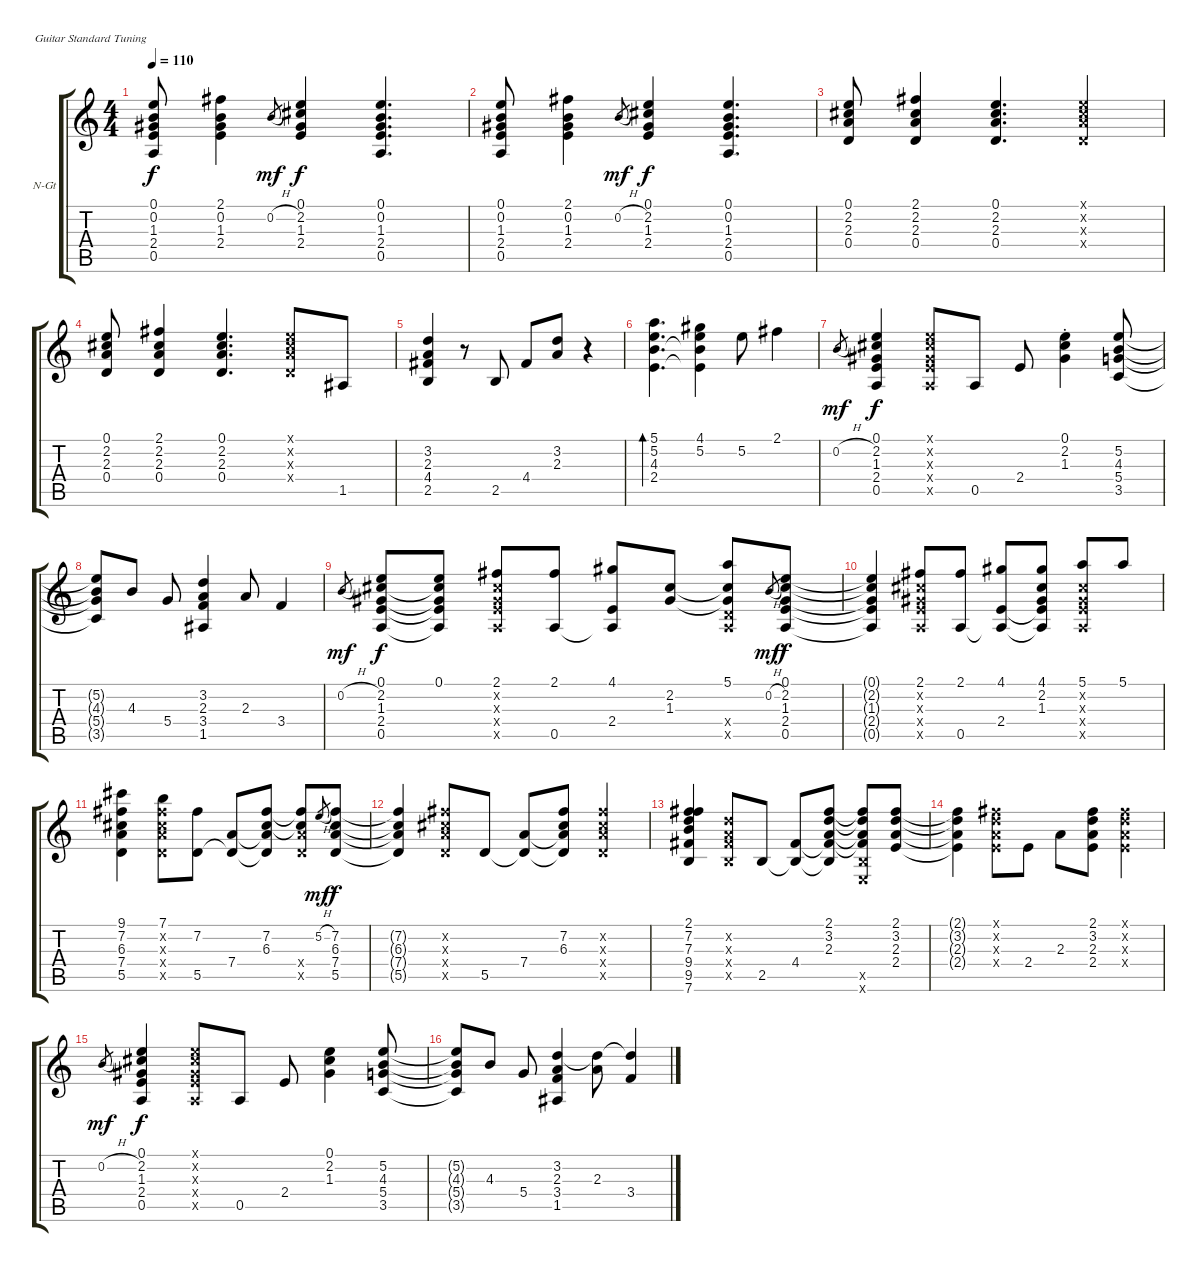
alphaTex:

\defaultSystemsLayout 4
\bracketExtendMode groupsimilarinstruments
\firstSystemTrackNameOrientation horizontal
\otherSystemsTrackNameOrientation horizontal
\track ("Nylon Guitar" "N-Gt") {instrument acousticguitarnylon}
\staff {score tabs}
\tuning (E4 B3 G3 D3 A2 E2)
\ts (4 4)
\tempo 110
\clef g2
\ks c
(0.1 0.2 1.3 2.4 0.5).8{dy f instrument acousticguitarnylon} (2.1 0.2 1.3 2.4).4 0.2{h}.8{gr dy mf} (0.1 2.2 1.3 2.4).4{dy f} (0.1 0.2 1.3 2.4 0.5).4{d} |
(0.1 0.2 1.3 2.4 0.5).8 (2.1 0.2 1.3 2.4).4 0.2{h}.8{gr dy mf} (0.1 2.2 1.3 2.4).4{dy f} (0.1 0.2 1.3 2.4 0.5).4{d} |
(0.1 2.2 2.3 0.4).8 (2.1 2.2 2.3 0.4).4 (0.1 2.2 2.3 0.4).4{d} (0.1{x} 2.2{x} 2.3{x} 0.4{x}).4 |
(0.1 2.2 2.3 0.4).8 (2.1 2.2 2.3 0.4).4 (0.1 2.2 2.3 0.4).4{d} (0.1{x} 2.2{x} 2.3{x} 0.4{x}).8 1.5.8 |
(3.2 2.3 4.4 2.5).4 r.8 2.5.8 4.4.8 (3.2 2.3).8 r.4 |
(5.1 5.2 4.3 2.4).4{d bd 120} (4.1 5.2 4.3{t} 2.4{t}).4 5.2.8 2.1.4 |
0.2{h}.8{gr dy mf} (0.1 2.2 1.3 2.4 0.5).4{dy f} (0.1{x} 2.2{x} 1.3{x} 2.4{x} 0.5{x}).8 0.5.8 2.4.8 (0.1{st} 2.2{st} 1.3{st}).4 (5.2 4.3 5.4 3.5).8 |
(5.2{t} 4.3{t} 5.4{t} 3.5{t}).8 4.3.8 5.4.8 (3.2 2.3 3.4 1.5).4 2.3.8 3.4.4 |
0.2{h}.8{gr dy mf} (0.1 2.2 1.3 2.4 0.5).8{dy f} (0.1 2.2{t} 1.3{t} 2.4{t} 0.5{t}).8 (2.1 2.2{x} 1.3{x} 2.4{x} 0.5{x}).8 (0.5 2.1).8 (2.4 0.5{t} 4.1).8 (2.2 1.3).8 (2.2{t} 1.3{t} 5.1 0.4{x} 0.5{x}).8 0.2{h}.8{gr dy mf} (0.1 2.2 1.3 2.4 0.5).8{dy f} |
(0.1{t} 2.2{t} 1.3{t} 2.4{t} 0.5{t}).4 (2.1 2.2{x} 1.3{x} 2.4{x} 0.5{x}).8 (0.5 2.1).8 (2.4 0.5{t} 4.1).8 (4.1 2.2 1.3 2.4{t} 0.5{t}).8 (5.1 2.2{x} 1.3{x} 2.4{x} 0.5{x}).8 5.1.8 |
(7.2 6.3 7.4 5.5 9.1).4 (7.2{x} 6.3{x} 7.4{x} 5.5{x} 7.1).8 (5.5 7.2).8 (7.4 5.5{t}).8 (7.2 6.3 7.4{t} 5.5{t}).8 (7.2{t} 6.3{t} 7.4{x} 5.5{x}).8 5.2{h}.8{gr dy mf} (7.2 6.3 7.4 5.5).8{dy f} |
(7.2{t} 6.3{t} 7.4{t} 5.5{t}).4 (7.2{x} 6.3{x} 7.4{x} 5.5{x}).8 5.5.8 (7.4 5.5{t}).8 (7.2 6.3 7.4{t} 5.5{t}).8 (7.2{x} 6.3{x} 7.4{x} 5.5{x}).4 |
(2.1 7.2 7.3 9.4 9.5 7.6).4 (3.2{x} 2.3{x} 4.4{x} 2.5{x}).8 2.5.8 (4.4 2.5{t}).8 (2.1 3.2 2.3 4.4{t} 2.5{t}).8 (2.1{t} 3.2{t} 2.3{t} 4.4{t} 2.5{x} 0.6{x}).8 (2.1 3.2 2.3 2.4).8 |
(2.1{t} 3.2{t} 2.3{t} 2.4{t}).4 (2.1{x} 3.2{x} 2.3{x} 2.4{x}).8 2.4.8 2.3.8 (2.1 3.2 2.3 2.4).8 (2.1{x} 3.2{x} 2.3{x} 2.4{x}).4 |
0.2{h}.8{gr dy mf} (0.1 2.2 1.3 2.4 0.5).4{dy f} (0.1{x} 2.2{x} 1.3{x} 2.4{x} 0.5{x}).8 0.5.8 2.4.8 (0.1 2.2 1.3).4 (5.2 4.3 5.4 3.5).8 |
(5.2{t} 4.3{t} 5.4{t} 3.5{t}).8 4.3.8 5.4.8 (3.2 2.3 3.4 1.5).4 (2.3 3.2{t}).8 (3.2{t} 3.4).4
